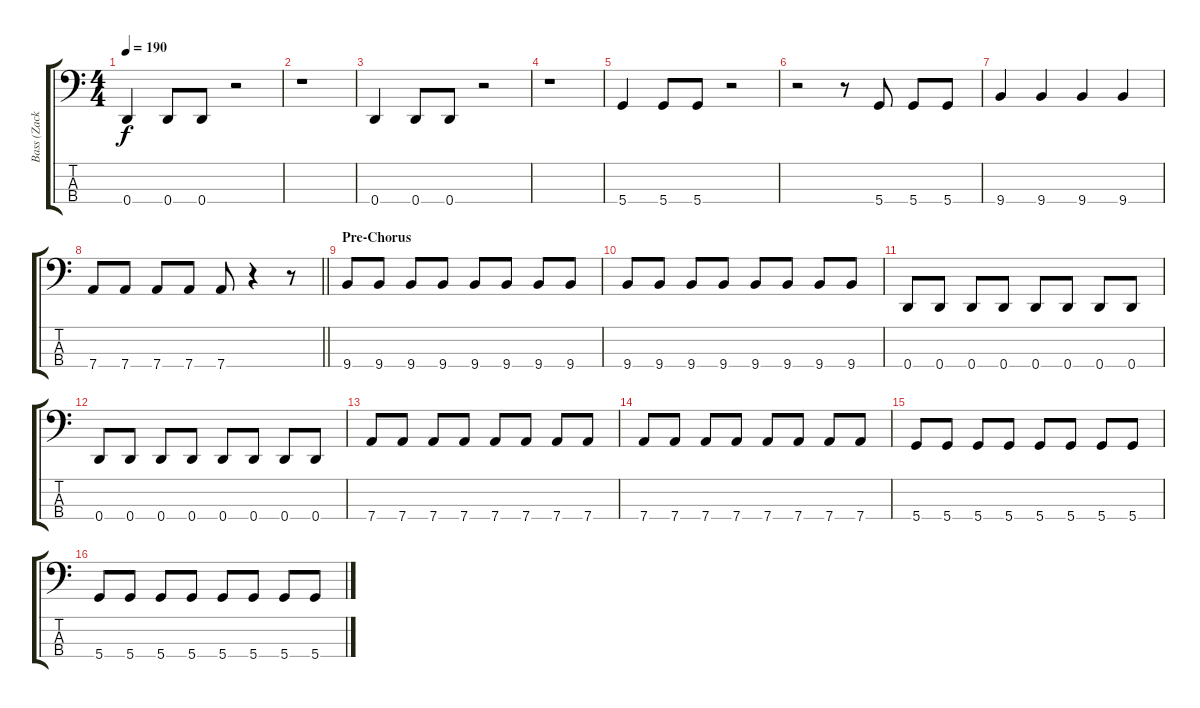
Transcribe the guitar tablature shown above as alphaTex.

\track ("Bass (Zack)" "Bass (Zack") {instrument electricbassfinger}
\staff {score tabs}
\tuning (G2 D2 A1 D1) {hide}
\ts (4 4)
\tempo 190
\clef f4
\ks c
0.4.4{dy f} 0.4.8 0.4.8 r.2 |
r.1 |
0.4.4 0.4.8 0.4.8 r.2 |
r.1 |
5.4.4 5.4.8 5.4.8 r.2 |
r.2 r.8 5.4.8 5.4.8 5.4.8 |
9.4.4 9.4.4 9.4.4 9.4.4 |
\barLineRight lightlight
7.4.8 7.4.8 7.4.8 7.4.8 7.4.8 r.4 r.8 |
\section ("" "Pre-Chorus")
9.4.8 9.4.8 9.4.8 9.4.8 9.4.8 9.4.8 9.4.8 9.4.8 |
9.4.8 9.4.8 9.4.8 9.4.8 9.4.8 9.4.8 9.4.8 9.4.8 |
0.4.8 0.4.8 0.4.8 0.4.8 0.4.8 0.4.8 0.4.8 0.4.8 |
0.4.8 0.4.8 0.4.8 0.4.8 0.4.8 0.4.8 0.4.8 0.4.8 |
7.4.8 7.4.8 7.4.8 7.4.8 7.4.8 7.4.8 7.4.8 7.4.8 |
7.4.8 7.4.8 7.4.8 7.4.8 7.4.8 7.4.8 7.4.8 7.4.8 |
5.4.8 5.4.8 5.4.8 5.4.8 5.4.8 5.4.8 5.4.8 5.4.8 |
5.4.8 5.4.8 5.4.8 5.4.8 5.4.8 5.4.8 5.4.8 5.4.8
